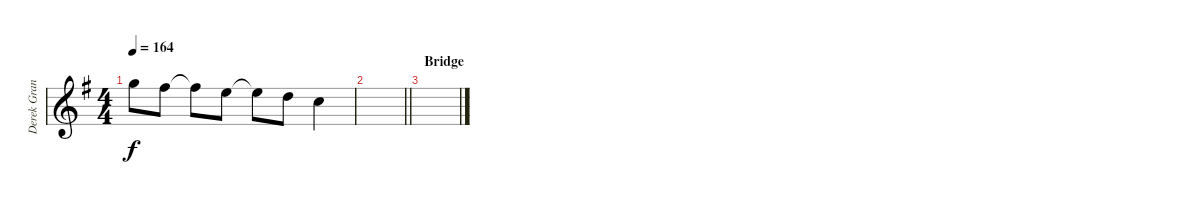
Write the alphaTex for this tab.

\track ("Derek Grant - Vocals" "Derek Gran") {instrument distortionguitar}
\staff {score}
\tuning (E4 B3 G3 D3 A2 E2) {hide}
\ts (4 4)
\tempo 164
\clef g2
\ks eminor
8.2{t}.8{dy f} 2.1.8 2.1{t}.8 0.1.8 0.1{t}.8 3.2.8 1.2.4 |
\barLineRight lightlight
|
\section ("" "Bridge")
